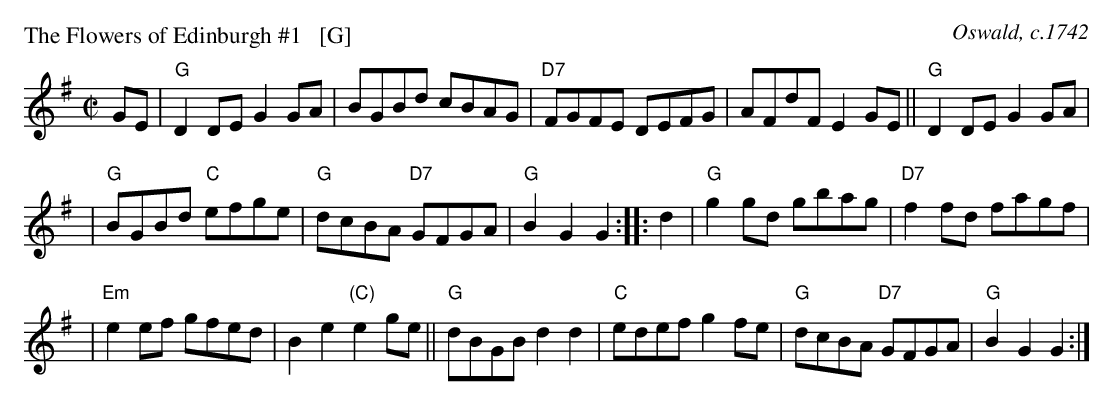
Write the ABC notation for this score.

X:1
P: The Flowers of Edinburgh #1   [G]
O: Oswald, c.1742
M: C|
L: 1/8
K: G
GE | "G"D2DE G2GA | BGBd cBAG | "D7"FGFE DEFG | AFdF E2GE || "G"D2DE G2GA |
| "G"BGBd "C"efge | "G"dcBA "D7"GFGA | "G"B2G2 G2 :: d2 | "G"g2gd gbag | "D7"f2fd fagf |
| "Em"e2ef gfed | B2e2 "(C)"e2ge || "G"dBGB d2d2 | "C"edef g2fe | "G"dcBA "D7"GFGA | "G"B2G2 G2 :|
